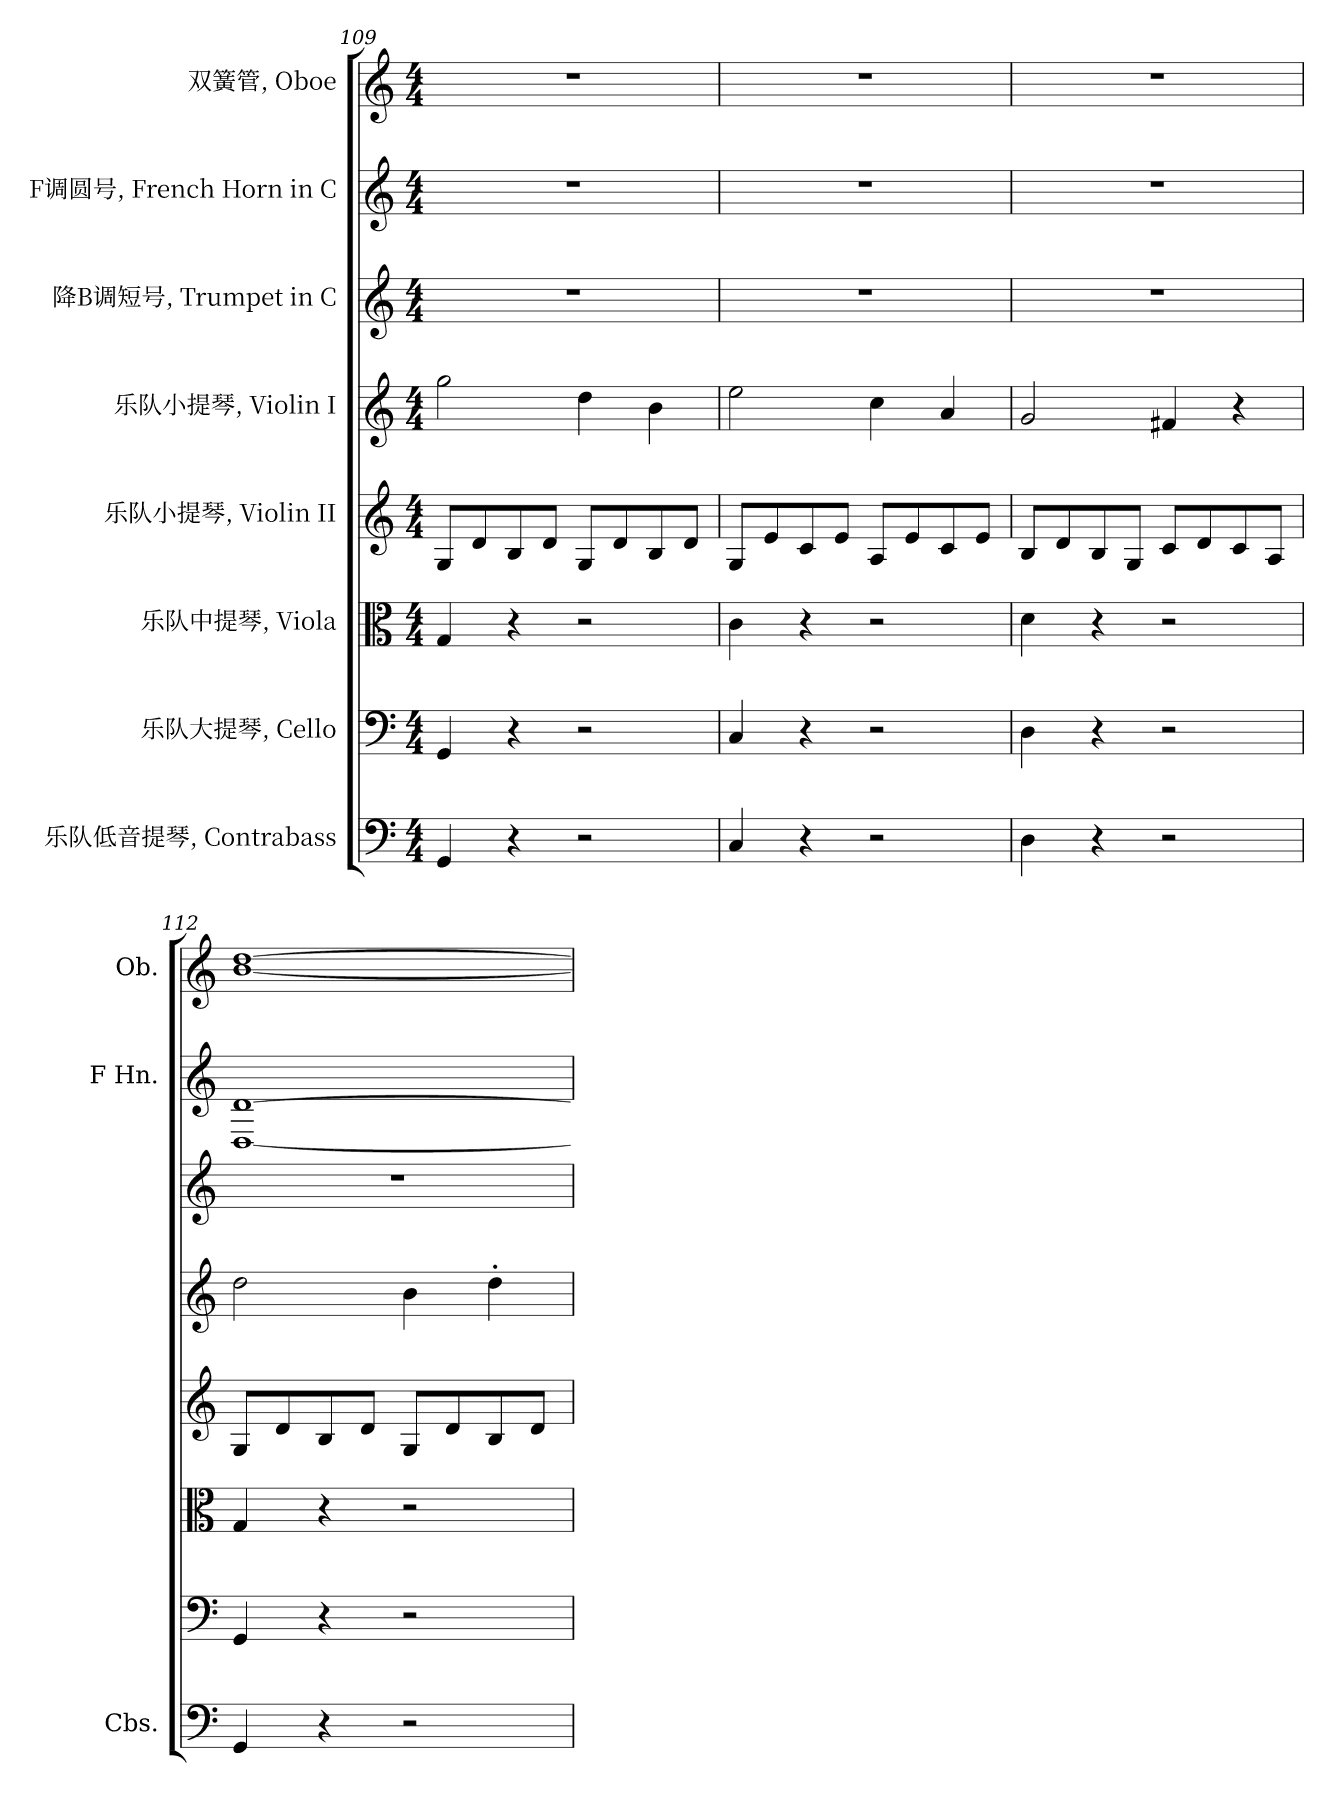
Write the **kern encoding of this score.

**kern	**kern	**kern	**kern	**kern	**kern	**kern	**kern
*part8	*part7	*part6	*part5	*part4	*part3	*part2	*part1
*staff8	*staff7	*staff6	*staff5	*staff4	*staff3	*staff2	*staff1
*I"乐队低音提琴, Contrabass	*I"乐队大提琴, Cello	*I"乐队中提琴, Viola	*I"乐队小提琴, Violin II	*I"乐队小提琴, Violin I	*I"降B调短号, Trumpet in C	*I"F调圆号, French Horn in C	*I"双簧管, Oboe
*I'Cbs.	*	*	*	*	*	*I'F Hn.	*I'Ob.
!!LO:PB:g=z
*clefF4	*clefF4	*clefC3	*clefG2	*clefG2	*clefG2	*clefG2	*clefG2
*ITrd7c12	*	*	*	*	*ITrd1c2	*ITrd4c7	*
*k[]	*k[]	*k[]	*k[]	*k[]	*k[b-e-]	*k[b-]	*k[]
*M4/4	*M4/4	*M4/4	*M4/4	*M4/4	*M4/4	*M4/4	*M4/4
=109	=109	=109	=109	=109	=109	=109	=109
4GGG/	4GG/	4G/	8G/L	2gg\	1r	1r	1r
.	.	.	8d/	.	.	.	.
4r	4r	4r	8B/	.	.	.	.
.	.	.	8d/J	.	.	.	.
2r	2r	2r	8G/L	4dd\	.	.	.
.	.	.	8d/	.	.	.	.
.	.	.	8B/	4b\	.	.	.
.	.	.	8d/J	.	.	.	.
=110	=110	=110	=110	=110	=110	=110	=110
4CC/	4C/	4c\	8G/L	2ee\	1r	1r	1r
.	.	.	8e/	.	.	.	.
4r	4r	4r	8c/	.	.	.	.
.	.	.	8e/J	.	.	.	.
2r	2r	2r	8A/L	4cc\	.	.	.
.	.	.	8e/	.	.	.	.
.	.	.	8c/	4a/	.	.	.
.	.	.	8e/J	.	.	.	.
=111	=111	=111	=111	=111	=111	=111	=111
4DD\	4D\	4d\	8B/L	2g/	1r	1r	1r
.	.	.	8d/	.	.	.	.
4r	4r	4r	8B/	.	.	.	.
.	.	.	8G/J	.	.	.	.
2r	2r	2r	8c/L	4f#X/	.	.	.
.	.	.	8d/	.	.	.	.
.	.	.	8c/	4r	.	.	.
.	.	.	8A/J	.	.	.	.
=112	=112	=112	=112	=112	=112	=112	=112
4GGG/	4GG/	4G/	8G/L	2dd\	1r	[1GG [1G	[1b [1dd
.	.	.	8d/	.	.	.	.
4r	4r	4r	8B/	.	.	.	.
.	.	.	8d/J	.	.	.	.
2r	2r	2r	8G/L	4b\	.	.	.
.	.	.	8d/	.	.	.	.
.	.	.	8B/	4dd'\	.	.	.
.	.	.	8d/J	.	.	.	.
=	=	=	=	=	=	=	=
*-	*-	*-	*-	*-	*-	*-	*-
